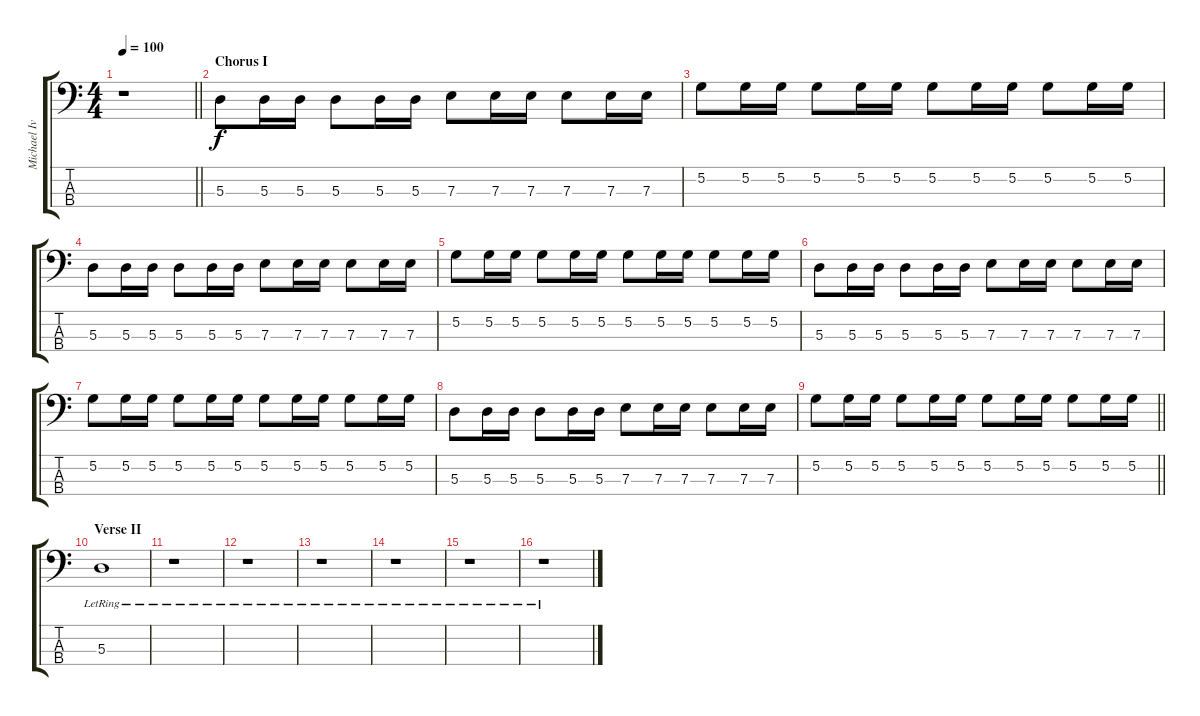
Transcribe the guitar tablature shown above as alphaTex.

\track ("Michael Ivins" "Michael Iv") {instrument electricbassfinger}
\staff {score tabs}
\tuning (G2 D2 A1 E1) {hide}
\ts (4 4)
\tempo 100
\clef f4
\barLineRight lightlight
\ks c
r.1{dy f} |
\section ("" "Chorus I")
5.3.8 5.3.16 5.3.16 5.3.8 5.3.16 5.3.16 7.3.8 7.3.16 7.3.16 7.3.8 7.3.16 7.3.16 |
5.2.8 5.2.16 5.2.16 5.2.8 5.2.16 5.2.16 5.2.8 5.2.16 5.2.16 5.2.8 5.2.16 5.2.16 |
5.3.8 5.3.16 5.3.16 5.3.8 5.3.16 5.3.16 7.3.8 7.3.16 7.3.16 7.3.8 7.3.16 7.3.16 |
5.2.8 5.2.16 5.2.16 5.2.8 5.2.16 5.2.16 5.2.8 5.2.16 5.2.16 5.2.8 5.2.16 5.2.16 |
5.3.8 5.3.16 5.3.16 5.3.8 5.3.16 5.3.16 7.3.8 7.3.16 7.3.16 7.3.8 7.3.16 7.3.16 |
5.2.8 5.2.16 5.2.16 5.2.8 5.2.16 5.2.16 5.2.8 5.2.16 5.2.16 5.2.8 5.2.16 5.2.16 |
5.3.8 5.3.16 5.3.16 5.3.8 5.3.16 5.3.16 7.3.8 7.3.16 7.3.16 7.3.8 7.3.16 7.3.16 |
\barLineRight lightlight
5.2.8 5.2.16 5.2.16 5.2.8 5.2.16 5.2.16 5.2.8 5.2.16 5.2.16 5.2.8 5.2.16 5.2.16 |
\section ("" "Verse II")
5.3{lr}.1 |
r.1 |
r.1 |
r.1 |
r.1 |
r.1 |
r.1
